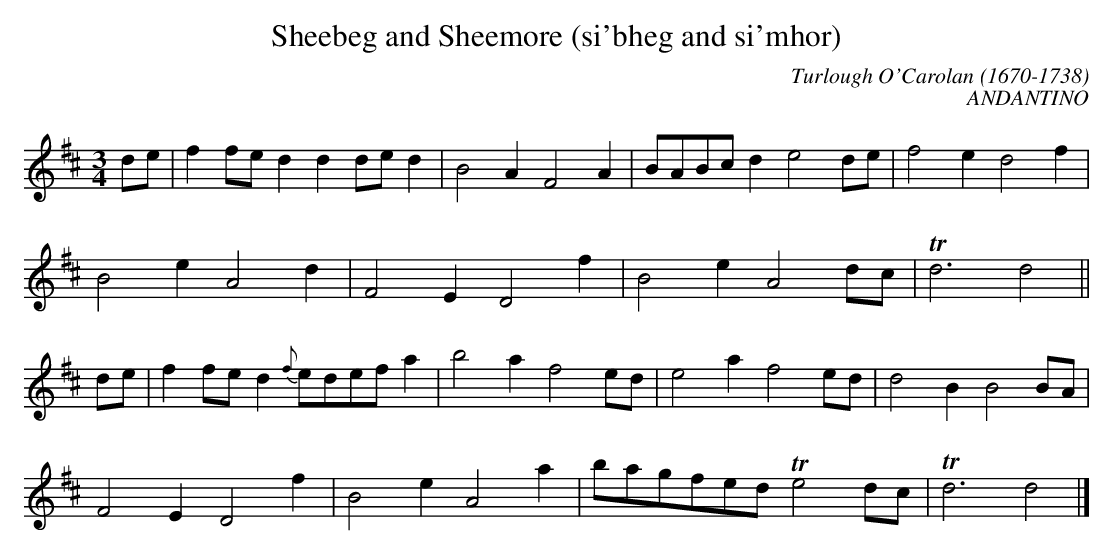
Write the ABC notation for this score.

X:1occ
T:Sheebeg and Sheemore (si'bheg and si'mhor)
C:Turlough O'Carolan (1670-1738)
C:ANDANTINO
M:3/4
L:1/8
K:D
de|f2fe d2d2de d2|B4A2F4A2|BABc d2e4de|f4e2d4f2|
B4e2A4d2|F4E2D4f2|B4e2A4dc| Td6d4||
de|f2fe d2{f}edef a2|b4a2f4ed|e4a2f4ed|d4B2B4BA|
F4E2D4f2|B4e2A4a2|bagfed Te4dc| Td6d4|]
